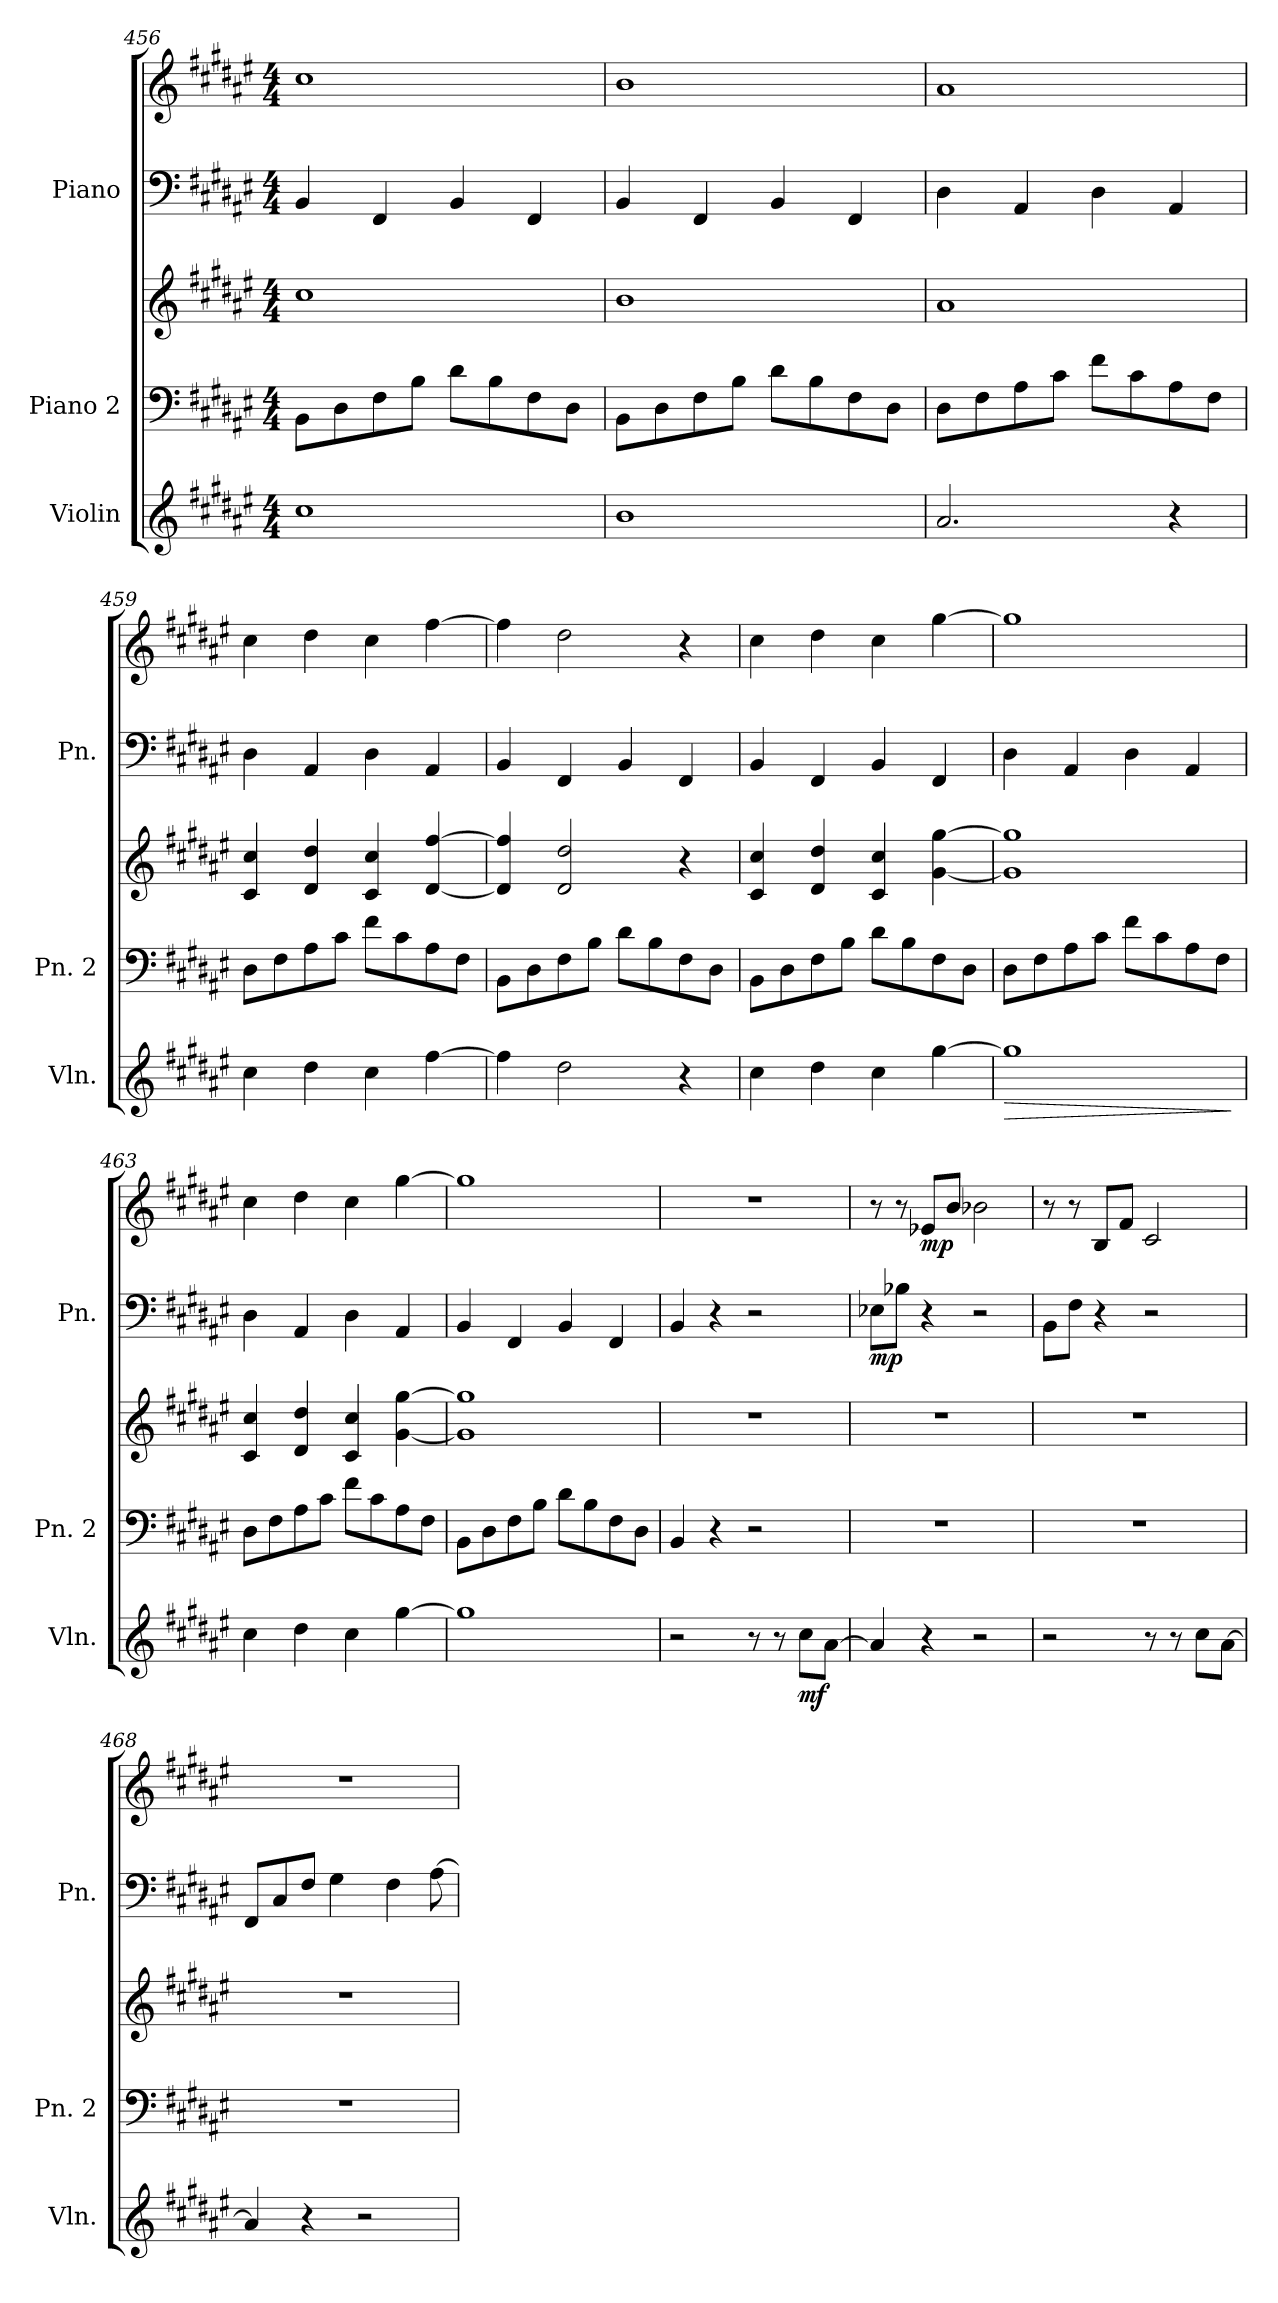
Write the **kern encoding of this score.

**kern	**dynam	**kern	**kern	**kern	**kern	**dynam
*part3	*part3	*part2	*part2	*part1	*part1	*part1
*staff5	*staff5	*staff4	*staff3	*staff2	*staff1	*staff1/2
*I"Violin	*	*I"Piano 2	*	*I"Piano	*	*
*I'Vln.	*	*I'Pn. 2	*	*I'Pn.	*	*
!!LO:LB:g=z
*clefG2	*	*clefF4	*clefG2	*clefF4	*clefG2	*
*k[f#c#g#d#a#e#]	*	*k[f#c#g#d#a#e#]	*k[f#c#g#d#a#e#]	*k[f#c#g#d#a#e#]	*k[f#c#g#d#a#e#]	*
*M4/4	*	*M4/4	*M4/4	*M4/4	*M4/4	*
=456	=456	=456	=456	=456	=456	=456
1cc#	.	8BB\L	1cc#	4BB/	1cc#	.
.	.	8D#\	.	.	.	.
.	.	8F#\	.	4FF#/	.	.
.	.	8B\J	.	.	.	.
.	.	8d#\L	.	4BB/	.	.
.	.	8B\	.	.	.	.
.	.	8F#\	.	4FF#/	.	.
.	.	8D#\J	.	.	.	.
=457	=457	=457	=457	=457	=457	=457
1b	.	8BB\L	1b	4BB/	1b	.
.	.	8D#\	.	.	.	.
.	.	8F#\	.	4FF#/	.	.
.	.	8B\J	.	.	.	.
.	.	8d#\L	.	4BB/	.	.
.	.	8B\	.	.	.	.
.	.	8F#\	.	4FF#/	.	.
.	.	8D#\J	.	.	.	.
=458	=458	=458	=458	=458	=458	=458
2.a#/	.	8D#\L	1a#	4D#\	1a#	.
.	.	8F#\	.	.	.	.
.	.	8A#\	.	4AA#/	.	.
.	.	8c#\J	.	.	.	.
.	.	8f#\L	.	4D#\	.	.
.	.	8c#\	.	.	.	.
4r	.	8A#\	.	4AA#/	.	.
.	.	8F#\J	.	.	.	.
=459	=459	=459	=459	=459	=459	=459
4cc#\	.	8D#\L	4c#/ 4cc#/	4D#\	4cc#\	.
.	.	8F#\	.	.	.	.
4dd#\	.	8A#\	4d#/ 4dd#/	4AA#/	4dd#\	.
.	.	8c#\J	.	.	.	.
4cc#\	.	8f#\L	4c#/ 4cc#/	4D#\	4cc#\	.
.	.	8c#\	.	.	.	.
[4ff#\	.	8A#\	[4d#/ [4ff#/	4AA#/	[4ff#\	.
.	.	8F#\J	.	.	.	.
=460	=460	=460	=460	=460	=460	=460
4ff#\]	.	8BB\L	4d#/] 4ff#/]	4BB/	4ff#\]	.
.	.	8D#\	.	.	.	.
2dd#\	.	8F#\	2d#/ 2dd#/	4FF#/	2dd#\	.
.	.	8B\J	.	.	.	.
.	.	8d#\L	.	4BB/	.	.
.	.	8B\	.	.	.	.
4r	.	8F#\	4r	4FF#/	4r	.
.	.	8D#\J	.	.	.	.
!!LO:PB:g=z
=461	=461	=461	=461	=461	=461	=461
4cc#\	.	8BB\L	4c#/ 4cc#/	4BB/	4cc#\	.
.	.	8D#\	.	.	.	.
4dd#\	.	8F#\	4d#/ 4dd#/	4FF#/	4dd#\	.
.	.	8B\J	.	.	.	.
4cc#\	.	8d#\L	4c#/ 4cc#/	4BB/	4cc#\	.
.	.	8B\	.	.	.	.
[4gg#\	.	8F#\	[4g#\ [4gg#\	4FF#/	[4gg#\	.
.	.	8D#\J	.	.	.	.
=462	=462	=462	=462	=462	=462	=462
!	!LO:HP:b	!	!	!	!	!
1gg#]	>	8D#\L	1g#] 1gg#]	4D#\	1gg#]	.
.	.	8F#\	.	.	.	.
.	.	8A#\	.	4AA#/	.	.
.	.	8c#\J	.	.	.	.
.	.	8f#\L	.	4D#\	.	.
.	.	8c#\	.	.	.	.
.	.	8A#\	.	4AA#/	.	.
.	.	8F#\J	.	.	.	.
.	]	.	.	.	.	.
=463	=463	=463	=463	=463	=463	=463
4cc#\	.	8D#\L	4c#/ 4cc#/	4D#\	4cc#\	.
.	.	8F#\	.	.	.	.
4dd#\	.	8A#\	4d#/ 4dd#/	4AA#/	4dd#\	.
.	.	8c#\J	.	.	.	.
4cc#\	.	8f#\L	4c#/ 4cc#/	4D#\	4cc#\	.
.	.	8c#\	.	.	.	.
[4gg#\	.	8A#\	[4g#\ [4gg#\	4AA#/	[4gg#\	.
.	.	8F#\J	.	.	.	.
=464	=464	=464	=464	=464	=464	=464
1gg#]	.	8BB\L	1g#] 1gg#]	4BB/	1gg#]	.
.	.	8D#\	.	.	.	.
.	.	8F#\	.	4FF#/	.	.
.	.	8B\J	.	.	.	.
.	.	8d#\L	.	4BB/	.	.
.	.	8B\	.	.	.	.
.	.	8F#\	.	4FF#/	.	.
.	.	8D#\J	.	.	.	.
=465	=465	=465	=465	=465	=465	=465
2r	.	4BB/	1r	4BB/	1r	.
.	.	4r	.	4r	.	.
8r	.	2r	.	2r	.	.
8r	.	.	.	.	.	.
!	!LO:DY:b	!	!	!	!	!
8cc#\L	mf	.	.	.	.	.
[8a#\J	.	.	.	.	.	.
!!LO:LB:g=z
=466	=466	=466	=466	=466	=466	=466
!	!	!	!	!	!	!LO:DY:b=2
4a#/]	.	1r	1r	8E-X\L	8r	mp
.	.	.	.	8B-X\J	8r	.
!	!	!	!	!	!	!LO:DY:b
4r	.	.	.	4r	8e-X/L	mp
.	.	.	.	.	8b/J	.
2r	.	.	.	2r	2b-X\	.
=467	=467	=467	=467	=467	=467	=467
2r	.	1r	1r	8BB\L	8r	.
.	.	.	.	8F#\J	8r	.
.	.	.	.	4r	8B/L	.
.	.	.	.	.	8f#/J	.
8r	.	.	.	2r	2c#/	.
8r	.	.	.	.	.	.
8cc#\L	.	.	.	.	.	.
[8a#\J	.	.	.	.	.	.
=468	=468	=468	=468	=468	=468	=468
4a#/]	.	1r	1r	8FF#/L	1r	.
.	.	.	.	8C#/	.	.
4r	.	.	.	8F#/J	.	.
.	.	.	.	4G#\	.	.
2r	.	.	.	.	.	.
.	.	.	.	4F#\	.	.
.	.	.	.	[8A#\	.	.
=	=	=	=	=	=	=
*-	*-	*-	*-	*-	*-	*-
